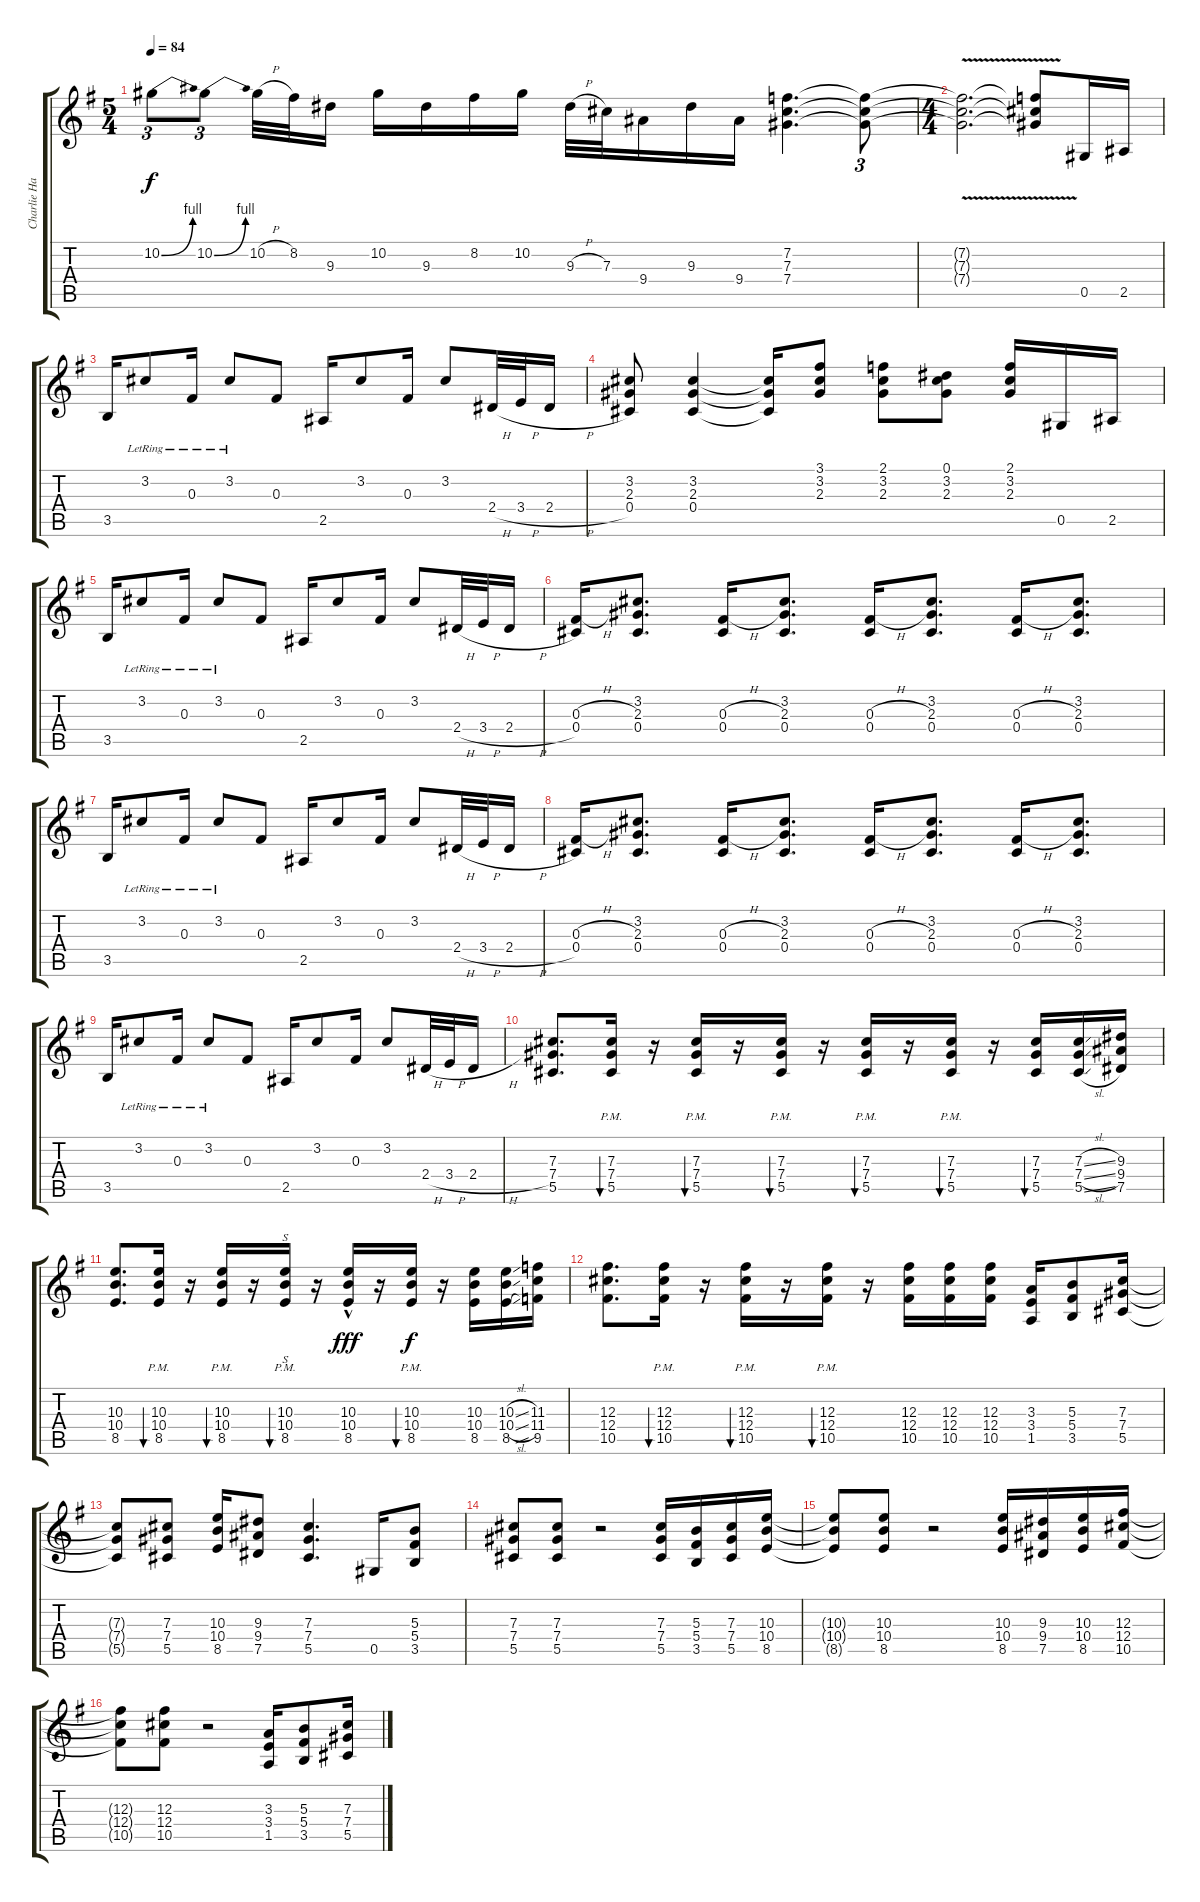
\track ("Charlie Hargrett Guitar" "Charlie Ha") {instrument overdrivenguitar}
\staff {score tabs}
\tuning (Eb4 Bb3 Gb3 Db3 Ab2 Eb2) {hide}
\ts (5 4)
\tempo 84
\clef g2
\ks g
10.2{be (bend 0 0 60 4)}.8{tu (3 2) dy f} 10.2{be (bend 0 0 60 4)}.8{tu (3 2)} 10.2{h}.32 8.2.32 9.3.16 10.2.16 9.3.16 8.2.16 10.2.16 9.3{h}.32 7.3.32 9.4.16 9.3.16 9.4.16 (7.2 7.3 7.4).4{d} (7.2{t} 7.3{t} 7.4{t}).8{tu (3 2)} |
\ts (4 4)
(7.2{v t} 7.3{v t} 7.4{v t}).2{d} (7.2{t} 7.3{t} 7.4{t}).8 0.5.16 2.5.16 |
3.5.16 3.2{lr}.8 0.3{lr}.16 3.2{lr}.8 0.3.8 2.5.16 3.2.8 0.3.16 3.2.8 2.4{h}.32 3.4{h}.32 2.4{h}.16 |
(3.2 2.3 0.4).8 (3.2 2.3 0.4).4 (3.2{t} 2.3{t} 0.4{t}).16 (3.1 3.2 2.3).8 (2.1 3.2 2.3).8 (0.1 3.2 2.3).8 (2.1 3.2 2.3).16 0.5.16 2.5.16 |
3.5.16 3.2{lr}.8 0.3{lr}.16 3.2{lr}.8 0.3.8 2.5.16 3.2.8 0.3.16 3.2.8 2.4{h}.32 3.4{h}.32 2.4{h}.16 |
(0.3{h} 0.4).16 (3.2 2.3 0.4).8{d} (0.3{h} 0.4).16 (3.2 2.3 0.4).8{d} (0.3{h} 0.4).16 (3.2 2.3 0.4).8{d} (0.3{h} 0.4).16 (3.2 2.3 0.4).8{d} |
3.5.16 3.2{lr}.8 0.3{lr}.16 3.2{lr}.8 0.3.8 2.5.16 3.2.8 0.3.16 3.2.8 2.4{h}.32 3.4{h}.32 2.4{h}.16 |
(0.3{h} 0.4).16 (3.2 2.3 0.4).8{d} (0.3{h} 0.4).16 (3.2 2.3 0.4).8{d} (0.3{h} 0.4).16 (3.2 2.3 0.4).8{d} (0.3{h} 0.4).16 (3.2 2.3 0.4).8{d} |
3.5.16 3.2{lr}.8 0.3{lr}.16 3.2{lr}.8 0.3.8 2.5.16 3.2.8 0.3.16 3.2.8 2.4{h}.32 3.4{h}.32 2.4{h}.16 |
(7.3 7.4 5.5).8{d} (7.3{pm} 7.4{pm} 5.5{pm}).16{bu 60} r.16 (7.3{pm} 7.4{pm} 5.5{pm}).16{bu 60} r.16 (7.3{pm} 7.4{pm} 5.5{pm}).16{bu 60} r.16 (7.3{pm} 7.4{pm} 5.5{pm}).16{bu 60} r.16 (7.3{pm} 7.4{pm} 5.5{pm}).16{bu 60} r.16 (7.3 7.4 5.5).16{bu 60} (7.3{sl} 7.4{sl} 5.5{sl}).16 (9.3 9.4 7.5).16 |
(10.3 10.4 8.5).8{d} (10.3{pm} 10.4{pm} 8.5{pm}).16{bu 60} r.16 (10.3{pm} 10.4{pm} 8.5{pm}).16{bu 60} r.16 (10.3{pm} 10.4{pm} 8.5{pm}).16{s bu 60} r.16 (10.3 10.4 8.5{hac}).16{dy fff} r.16 (10.3 10.4 8.5{pm}).16{bu 60 dy f} r.16 (10.3 10.4 8.5).16 (10.3{sl} 10.4{sl} 8.5{sl}).16 (11.3 11.4 9.5).16 |
(12.3 12.4 10.5).8{d} (12.3{pm} 12.4{pm} 10.5{pm}).16{bu 60} r.16 (12.3{pm} 12.4{pm} 10.5{pm}).16{bu 60} r.16 (12.3{pm} 12.4{pm} 10.5{pm}).16{bu 60} r.16 (12.3 12.4 10.5).16 (12.3 12.4 10.5).16 (12.3 12.4 10.5).16 (3.3 3.4 1.5).16 (5.3 5.4 3.5).8 (7.3 7.4 5.5).16 |
(7.3{t} 7.4{t} 5.5{t}).8 (7.3 7.4 5.5).8 (10.3 10.4 8.5).16 (9.3 9.4 7.5).8 (7.3 7.4 5.5).4{d} 0.5.16 (5.3 5.4 3.5).8 |
(7.3 7.4 5.5).8 (7.3 7.4 5.5).8 r.2 (7.3 7.4 5.5).16 (5.3 5.4 3.5).16 (7.3 7.4 5.5).16 (10.3 10.4 8.5).16 |
(10.3{t} 10.4{t} 8.5{t}).8 (10.3 10.4 8.5).8 r.2 (10.3 10.4 8.5).16 (9.3 9.4 7.5).16 (10.3 10.4 8.5).16 (12.3 12.4 10.5).16 |
(12.3{t} 12.4{t} 10.5{t}).8 (12.3 12.4 10.5).8 r.2 (3.3 3.4 1.5).16 (5.3 5.4 3.5).8 (7.3 7.4 5.5).16
